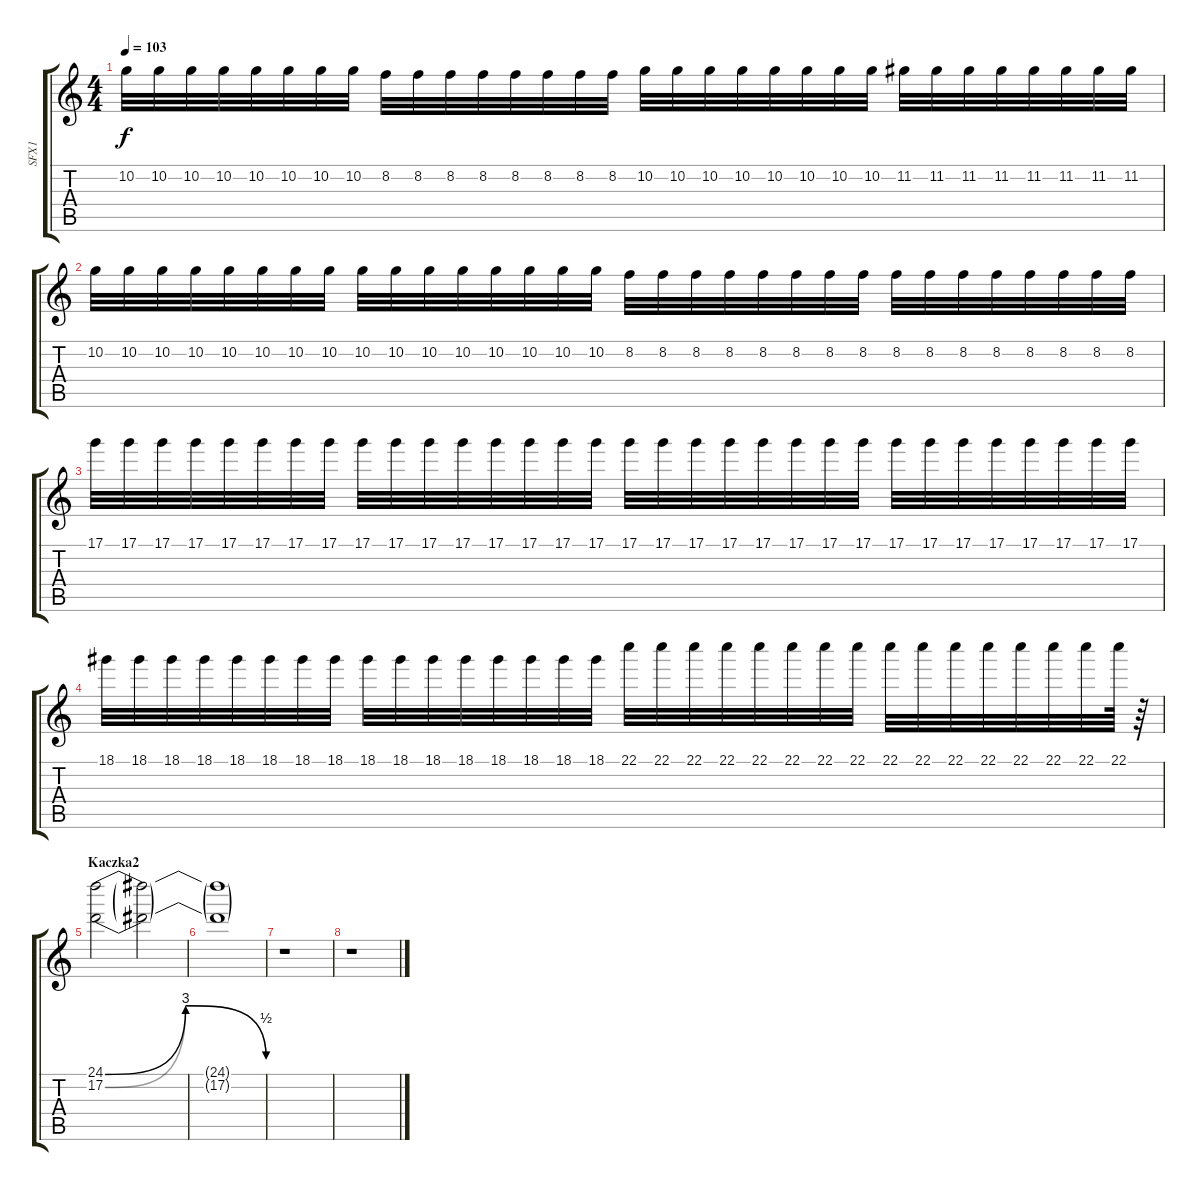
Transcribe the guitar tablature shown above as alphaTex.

\track ("SFX1" "SFX1") {instrument banjo}
\staff {score tabs}
\tuning (D4 A3 F3 C3 G2 C2) {hide}
\displaytranspose 12
\ts (4 4)
\tempo 103
\clef g2
\ks c
10.2.32{dy f} 10.2.32 10.2.32 10.2.32 10.2.32 10.2.32 10.2.32 10.2.32 8.2.32 8.2.32 8.2.32 8.2.32 8.2.32 8.2.32 8.2.32 8.2.32 10.2.32 10.2.32 10.2.32 10.2.32 10.2.32 10.2.32 10.2.32 10.2.32 11.2.32 11.2.32 11.2.32 11.2.32 11.2.32 11.2.32 11.2.32 11.2.32 |
10.2.32 10.2.32 10.2.32 10.2.32 10.2.32 10.2.32 10.2.32 10.2.32 10.2.32 10.2.32 10.2.32 10.2.32 10.2.32 10.2.32 10.2.32 10.2.32 8.2.32 8.2.32 8.2.32 8.2.32 8.2.32 8.2.32 8.2.32 8.2.32 8.2.32 8.2.32 8.2.32 8.2.32 8.2.32 8.2.32 8.2.32 8.2.32 |
17.1.32 17.1.32 17.1.32 17.1.32 17.1.32 17.1.32 17.1.32 17.1.32 17.1.32 17.1.32 17.1.32 17.1.32 17.1.32 17.1.32 17.1.32 17.1.32 17.1.32 17.1.32 17.1.32 17.1.32 17.1.32 17.1.32 17.1.32 17.1.32 17.1.32 17.1.32 17.1.32 17.1.32 17.1.32 17.1.32 17.1.32 17.1.32 |
18.1.32 18.1.32 18.1.32 18.1.32 18.1.32 18.1.32 18.1.32 18.1.32 18.1.32 18.1.32 18.1.32 18.1.32 18.1.32 18.1.32 18.1.32 18.1.32 22.1.32 22.1.32 22.1.32 22.1.32 22.1.32 22.1.32 22.1.32 22.1.32 22.1.32 22.1.32 22.1.32 22.1.32 22.1.32 22.1.32 22.1.32 22.1.64 r.64{volume 6 balance 8} |
\section ("" "Kaczka2")
(24.1{be (bendrelease 0 0 5 12 15 12 60 2)} 17.2{be (bendrelease 0 0 5 12 15 12 60 2)}).2{volume 6 balance 11 instrument lead6voice} (24.1{t} 17.2{t}).2{volume 0} |
(24.1{t} 17.2{t}).1 |
r.1 |
r.1
